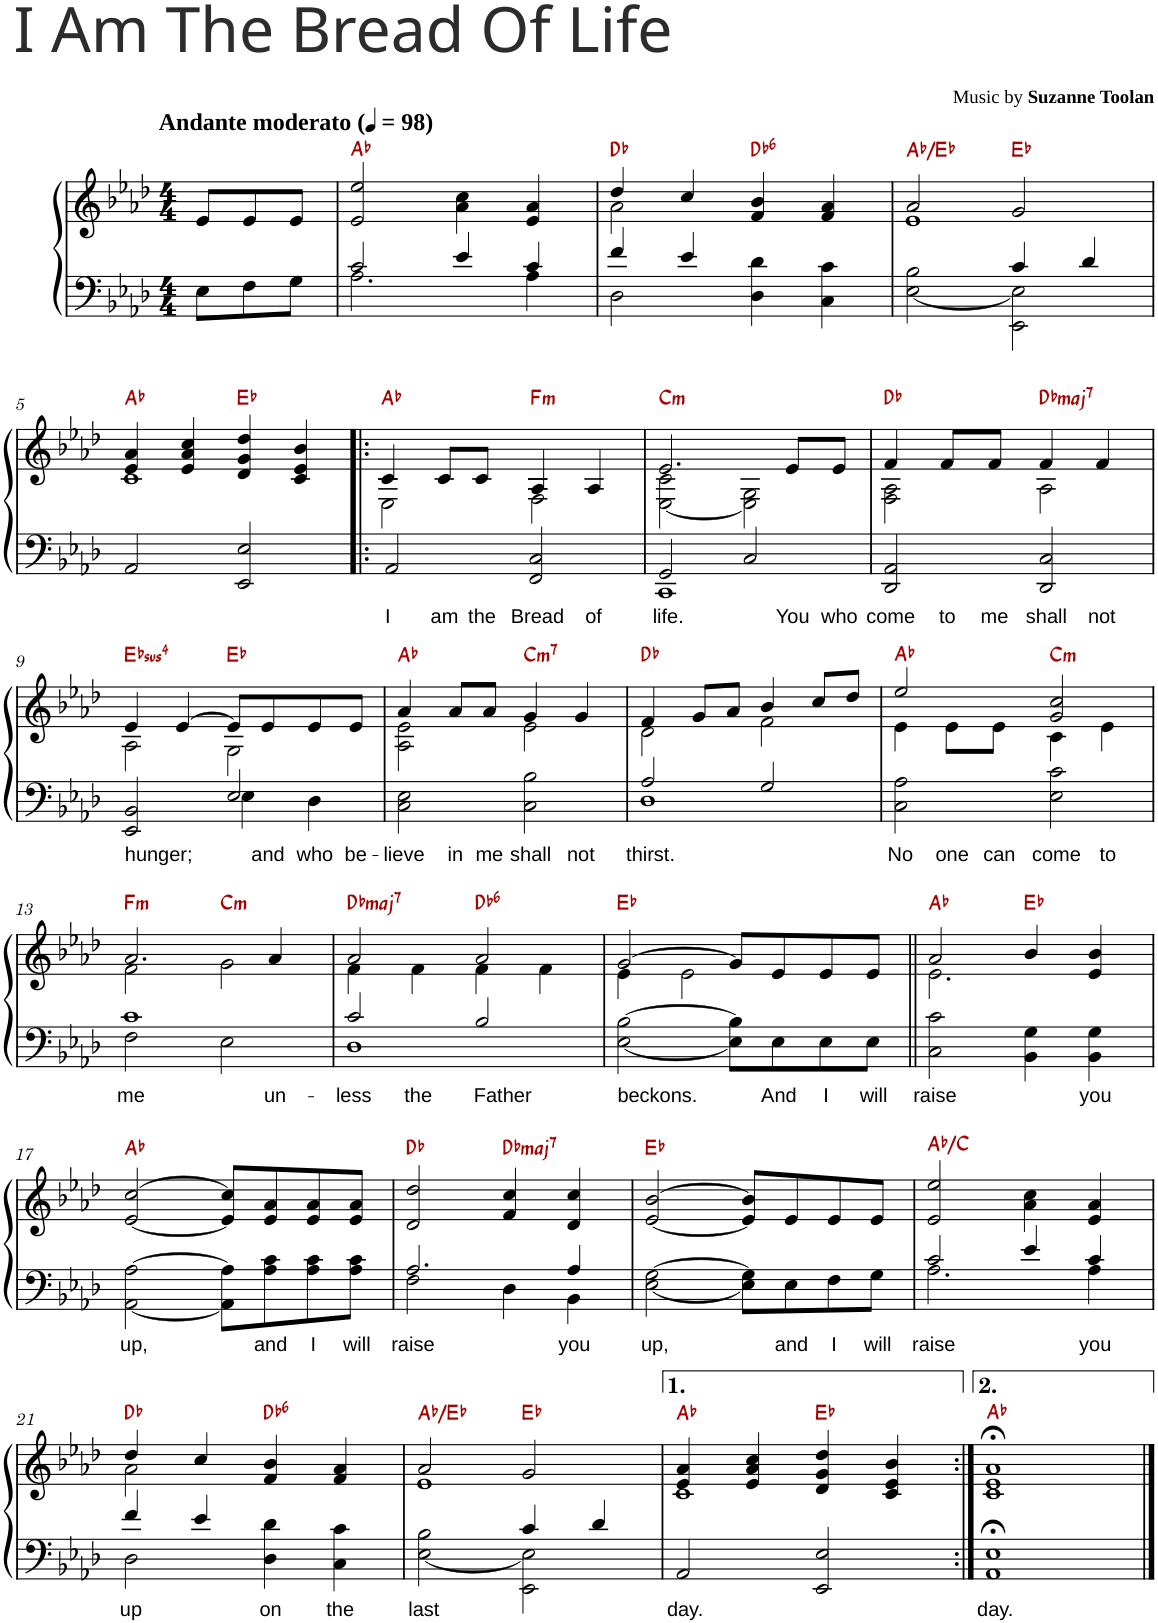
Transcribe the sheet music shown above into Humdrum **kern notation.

**kern	**text	**kern	**harte
*part1	*part1	*part1	*part1
*staff2	*staff2	*staff1	*
*I"Piano	*	*	*
*I'Pno.	*	*	*
*clefF4	*	*clefG2	*
*k[b-e-a-d-]	*	*k[b-e-a-d-]	*
*M4/4	*	*M4/4	*
*MM98	*	*MM98	*
=1	=1	=1	=1
!	!	!LO:TX:a:B:t=Andante moderato	!
8E-\L	.	8e-/L	.
8F\	.	8e-/	.
8G\J	.	8e-/J	.
=2	=2	=2	=2
*^	*	*	*
2c/	2.A-\	.	2e-/ 2ee-/	Ab:maj
4e-/	.	.	4a-\ 4cc\	.
4c/	4A-\	.	4e-/ 4a-/	.
=3	=3	=3	=3	=3
*	*	*	*^	*
4f/	2D-\	.	4dd-/	2a-\	Db:maj
4e-/	.	.	4cc/	.	.
!	!	!	!	!	!LO:H:kt=6
4D-\ 4d-\	2ryy	.	4f/ 4b-/	2ryy	Db:maj6
4C\ 4c\	.	.	4f/ 4a-/	.	.
=4	=4	=4	=4	=4	=4
[2E-\ 2B-\	2ryy	.	2a-/	1e-	Ab:maj/5
4c/	2EE-\ 2E-\]	.	2g/	.	Eb:maj
4d-/	.	.	.	.	.
*v	*v	*	*	*	*
!!LO:LB:g=z	!!
=5	=5	=5	=5	=5
2AA-/	.	4e-/ 4a-/	1c	Ab:maj
.	.	4e-/ 4a-/ 4cc/	.	.
2EE-/ 2E-/	.	4d-/ 4g/ 4dd-/	.	Eb:maj
.	.	4c/ 4e-/ 4b-/	.	.
=6!|:	=6!|:	=6!|:	=6!|:	=6!|:
*^	*	*	*	*
!	!	!LO:LY:b	!	!	!
2AA-/	4D-	I	4c/	2E-\	Ab:maj
!	!	!LO:LY:b	!	!	!
.	8D-L	am	8c/L	.	.
!	!	!LO:LY:b	!	!	!
.	8D-J	the	8c/J	.	.
!	!	!LO:LY:b	!	!	!LO:H:kt=m
2FF/ 2C/	4D-	Bread	4A-/	2F\	F:min
!	!	!LO:LY:b	!	!	!
.	4D-	of	4A-/	.	.
=7	=7	=7	=7	=7	=7
!	!	!LO:LY:b	!	!	!LO:H:kt=m
*	*^	*	*	*	*
2GG/	1CC	2.ryy	life.	2.e-/	[2E-\ 2c\	C:min
2C/	.	.	.	.	2E-\] 2G\	.
!	!	!	!LO:LY:b	!	!	!
.	.	8D-L	You	8e-/L	.	.
!	!	!	!LO:LY:b	!	!	!
.	.	8D-J	who	8e-/J	.	.
=8	=8	=8	=8	=8	=8	=8
!	!	!	!LO:LY:b	!	!	!
*	*v	*v	*	*	*	*
2DD-/ 2AA-/	4ryy	come	4f/	2F\ 2A-\	Db:maj
!	!	!LO:LY:b	!	!	!
.	8D-L	to	8f/L	.	.
!	!	!LO:LY:b	!	!	!
.	8D-J	me	8f/J	.	.
!	!	!LO:LY:b	!	!	!LO:H:kt=maj7
2DD-/ 2C/	4ryy	shall	4f/	2A-\	Db:maj7
!	!	!LO:LY:b	!	!	!
.	4D-	not	4f/	.	.
!!LO:LB:g=z	!!
=9	=9	=9	=9	=9	=9
!	!	!LO:LY:b	!	!	!LO:H:kt=4
*	*^	*	*	*	*
2EE-/ 2BB-/	2ryy	8ryy	hunger;	4e-/	2A-\	Eb:sus4
*	*v	*v	*	*	*	*
.	.	.	[4e-/	.	.
2E-/	4E-\	.	8e-/L]	2G\	Eb:maj
*	*^	*	*	*	*
!	!	!	!LO:LY:b	!	!	!
.	.	8D-	and	8e-/	.	.
!	!	!	!LO:LY:b	!	!	!
.	4D-\	8ryy	who	8e-/	.	.
!	!	!	!LO:LY:b	!	!	!
.	.	8D-	be-	8e-/J	.	.
=10	=10	=10	=10	=10	=10	=10
!	!	!	!LO:LY:b	!	!	!
*	*v	*v	*	*	*	*
2C\ 2E-\	4ryy	-lieve	4a-/	2A-\ 2e-\	Ab:maj
!	!	!LO:LY:b	!	!	!
.	8D-L	in	8a-/L	.	.
!	!	!LO:LY:b	!	!	!
.	8D-J	me	8a-/J	.	.
!	!	!LO:LY:b	!	!	!LO:H:kt=m7
2C\ 2B-\	4ryy	shall	4g/	2e-\	C:min7
!	!	!LO:LY:b	!	!	!
.	4D-	not	4g/	.	.
=11	=11	=11	=11	=11	=11
!	!	!LO:LY:b	!	!	!
2A-/	1D-	thirst.	4f/	2d-\	Db:maj
.	.	.	8g/L	.	.
.	.	.	8a-/J	.	.
2G/	.	.	4b-/	2f\	.
.	.	.	8cc/L	.	.
.	.	.	8dd-/J	.	.
=12	=12	=12	=12	=12	=12
!	!	!LO:LY:b	!	!	!
2C\ 2A-\	4ryy	No	2ee-/	4e-\	Ab:maj
!	!	!LO:LY:b	!	!	!
.	8D-L	one	.	8e-\L	.
!	!	!LO:LY:b	!	!	!
.	8D-J	can	.	8e-\J	.
!	!	!LO:LY:b	!	!	!LO:H:kt=m
2E-\ 2c\	4ryy	come	2g/ 2cc/	4c\	C:min
!	!	!LO:LY:b	!	!	!
.	4D-	to	.	4e-\	.
!!LO:LB:g=z	!!
=13	=13	=13	=13	=13	=13
!	!	!LO:LY:b	!	!	!LO:H:kt=m
*	*^	*	*	*	*
1c	2F\	2.ryy	me	2.a-/	2f\	F:min
!	!	!	!	!	!	!LO:H:kt=m
.	2E-\	.	.	.	2g\	C:min
!	!	!	!LO:LY:b	!	!	!
.	.	4D-	un-	4a-/	.	.
=14	=14	=14	=14	=14	=14	=14
!	!	!	!LO:LY:b	!	!	!LO:H:kt=maj7
2c/	1D-	4D-	-less	2a-/	4f\	Db:maj7
!	!	!	!LO:LY:b	!	!	!
.	.	4D-	the	.	4f\	.
!	!	!	!LO:LY:b	!	!	!LO:H:kt=6
2B-/	.	2ryy	Father	2a-/	4f\	Db:maj6
.	.	.	.	.	4f\	.
*v	*v	*v	*	*	*	*
=15	=15	=15	=15	=15
!	!LO:LY:b	!	!	!
[2E-\ [2B-\	beckons.	[2g/	4e-\	Eb:maj
.	.	.	2e-\	.
8E-\] 8B-\]L	.	8g/L]	.	.
!	!LO:LY:b	!	!	!
8E-\	And	8e-/	.	.
!	!LO:LY:b	!	!	!
8E-\	I	8e-/	4ryy	.
!	!LO:LY:b	!	!	!
8E-\J	will	8e-/J	.	.
=16||	=16||	=16||	=16||	=16||
!	!LO:LY:b	!	!	!
2C\ 2c\	raise	2a-/	2.e-\	Ab:maj
4BB-\ 4G\	.	4b-/	.	Eb:maj
!	!LO:LY:b	!	!	!
4BB-\ 4G\	you	4e-/ 4b-/	4ryy	.
!!LO:LB:g=z
=17	=17	=17	=17	=17
!	!LO:LY:b	!	!	!
*	*	*v	*v	*
[2AA-\ [2A-\	up,	[2e-/ [2cc/	Ab:maj
8AA-\] 8A-\]L	.	8e-/] 8cc/]L	.
!	!LO:LY:b	!	!
8A-\ 8c\	and	8e-/ 8a-/	.
!	!LO:LY:b	!	!
8A-\ 8c\	I	8e-/ 8a-/	.
!	!LO:LY:b	!	!
8A-\ 8c\J	will	8e-/ 8a-/J	.
=18	=18	=18	=18
!	!LO:LY:b	!	!
*^	*	*	*
2.A-/	2F\	raise	2d-/ 2dd-/	Db:maj
!	!	!	!	!LO:H:kt=maj7
.	4D-\	.	4f/ 4cc/	Db:maj7
!	!	!LO:LY:b	!	!
4A-/	4BB-\	you	4d-/ 4cc/	.
=19	=19	=19	=19	=19
!	!	!LO:LY:b	!	!
*v	*v	*	*	*
[2E-\ [2G\	up,	[2e-/ [2b-/	Eb:maj
8E-\] 8G\]L	.	8e-/] 8b-/]L	.
!	!LO:LY:b	!	!
8E-\	and	8e-/	.
!	!LO:LY:b	!	!
8F\	I	8e-/	.
!	!LO:LY:b	!	!
8G\J	will	8e-/J	.
=20	=20	=20	=20
!	!LO:LY:b	!	!
*^	*	*	*
2c/	2.A-\	raise	2e-/ 2ee-/	Ab:maj/3
4e-/	.	.	4a-\ 4cc\	.
!	!	!LO:LY:b	!	!
4c/	4A-\	you	4e-/ 4a-/	.
!!LO:LB:g=z
=21	=21	=21	=21	=21
!	!	!LO:LY:b	!	!
*	*	*	*^	*
4f/	2D-\	up	4dd-/	2a-\	Db:maj
4e-/	.	.	4cc/	.	.
!	!	!LO:LY:b	!	!	!LO:H:kt=6
4D-\ 4d-\	2ryy	on	4f/ 4b-/	2ryy	Db:maj6
!	!	!LO:LY:b	!	!	!
4C\ 4c\	.	the	4f/ 4a-/	.	.
=22	=22	=22	=22	=22	=22
!	!	!LO:LY:b	!	!	!
[2E-\ 2B-\	2ryy	last	2a-/	1e-	Ab:maj/5
4c/	2EE-\ 2E-\]	.	2g/	.	Eb:maj
4d-/	.	.	.	.	.
*v	*v	*	*	*	*
=23	=23	=23	=23	=23
!	!LO:LY:b	!	!	!
2AA-/	day.	4e-/ 4a-/	1c	Ab:maj
.	.	4e-/ 4a-/ 4cc/	.	.
2EE-/ 2E-/	.	4d-/ 4g/ 4dd-/	.	Eb:maj
.	.	4c/ 4e-/ 4b-/	.	.
=24:|!	=24:|!	=24:|!	=24:|!	=24:|!
!	!LO:LY:b	!	!	!
1AA-;< 1E-;<	day.	1e-;< 1a-;<	1c	Ab:maj
*	*	*v	*v	*
==	==	==	==
*-	*-	*-	*-
